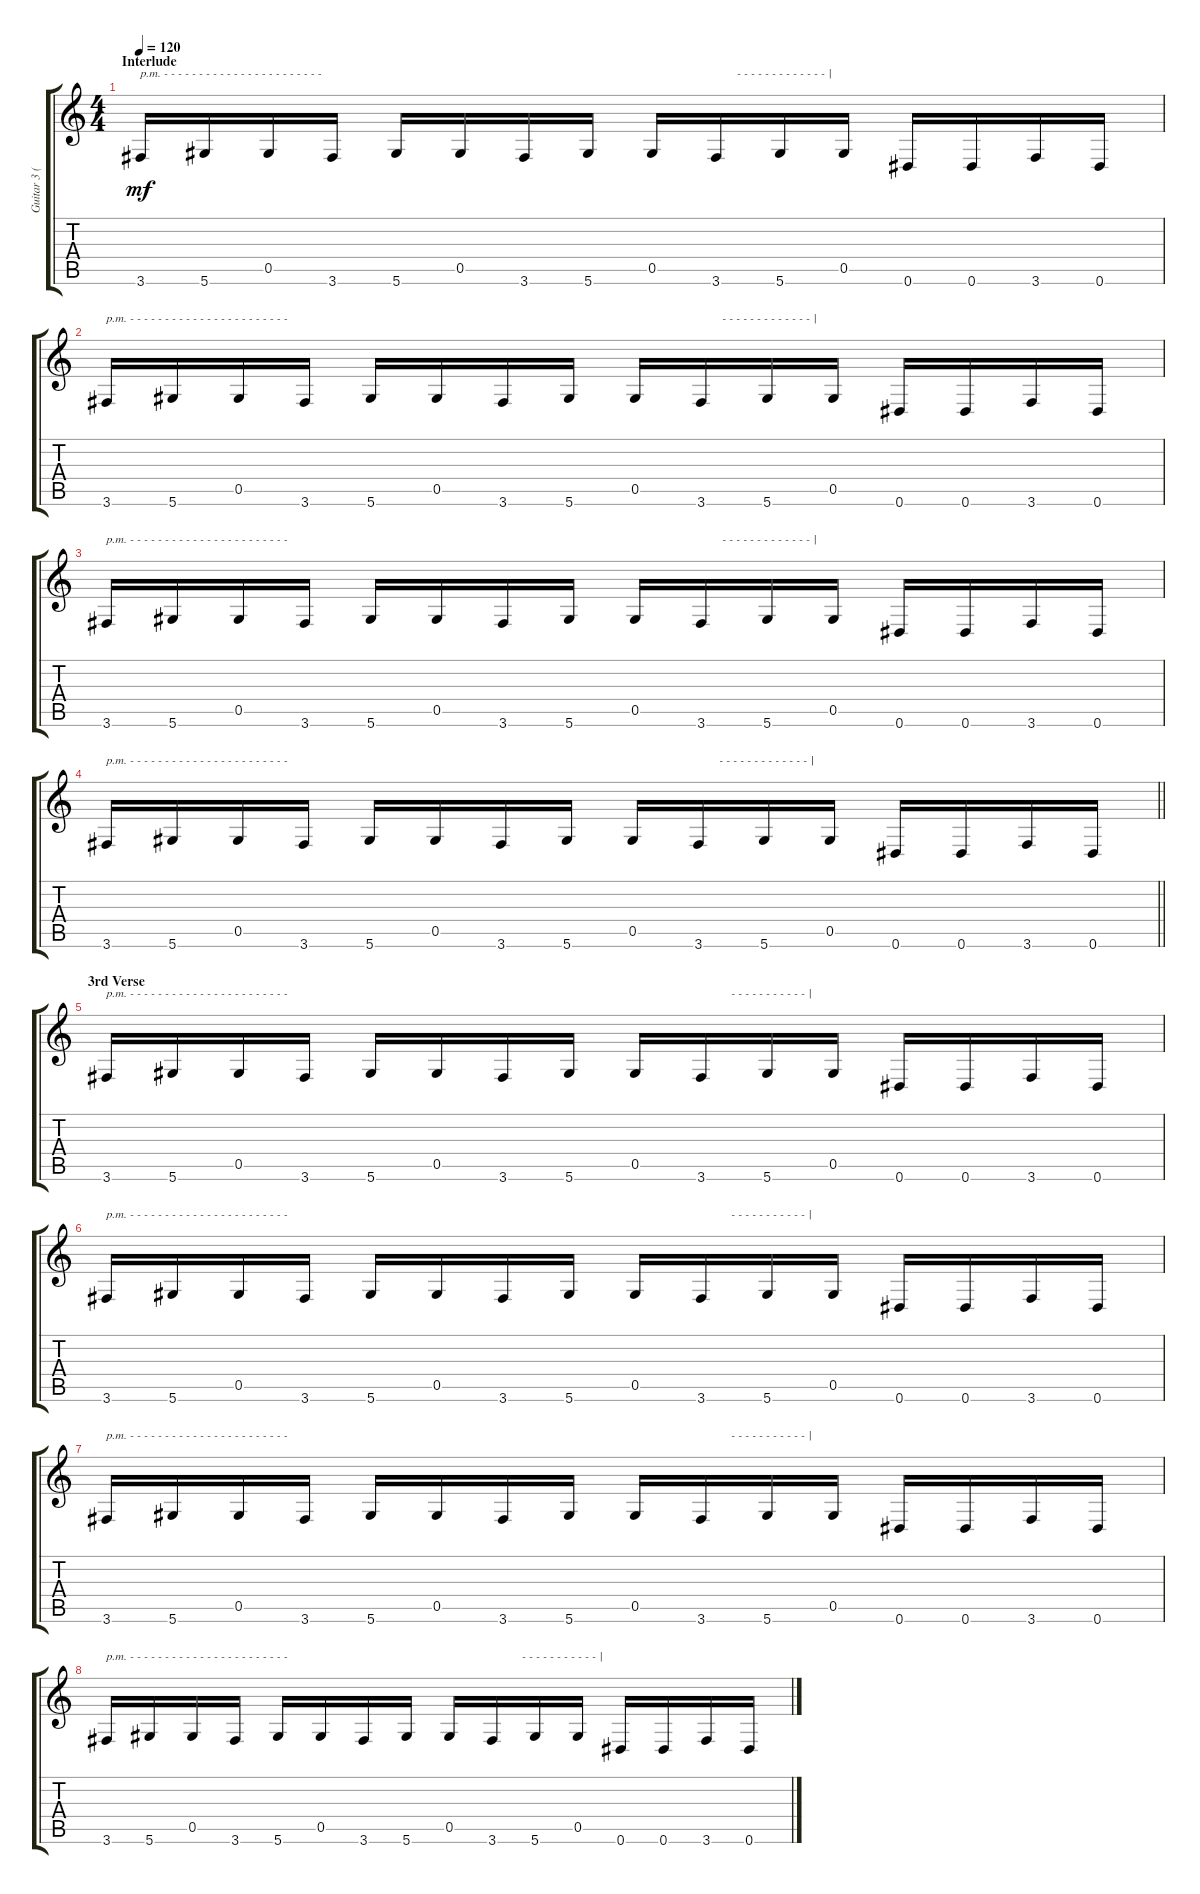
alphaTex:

\track ("Guitar 3 (Izzy)" "Guitar 3 (") {instrument overdrivenguitar}
\staff {score tabs}
\tuning (Eb4 Bb3 Gb3 Db3 Ab2 Eb2) {hide}
\ts (4 4)
\section ("" "Interlude")
\tempo 120
\clef g2
\ks c
3.6.16{txt "p.m. - - - - - - - - - - - - - - - - - - - - - - -" dy mf} 5.6.16 0.5.16 3.6.16 5.6.16 0.5.16 3.6.16 5.6.16 0.5.16 3.6.16{txt "       - - - - - - - - - - - - - |"} 5.6.16 0.5.16 0.6.16 0.6.16 3.6.16 0.6.16 |
3.6.16{txt "p.m. - - - - - - - - - - - - - - - - - - - - - - -"} 5.6.16 0.5.16 3.6.16 5.6.16 0.5.16 3.6.16 5.6.16 0.5.16 3.6.16{txt "       - - - - - - - - - - - - - |"} 5.6.16 0.5.16 0.6.16 0.6.16 3.6.16 0.6.16 |
3.6.16{txt "p.m. - - - - - - - - - - - - - - - - - - - - - - -"} 5.6.16 0.5.16 3.6.16 5.6.16 0.5.16 3.6.16 5.6.16 0.5.16 3.6.16{txt "       - - - - - - - - - - - - - |"} 5.6.16 0.5.16 0.6.16 0.6.16 3.6.16 0.6.16 |
\barLineRight lightlight
3.6.16{txt "p.m. - - - - - - - - - - - - - - - - - - - - - - -"} 5.6.16 0.5.16 3.6.16 5.6.16 0.5.16 3.6.16 5.6.16 0.5.16 3.6.16{txt "       - - - - - - - - - - - - - |"} 5.6.16 0.5.16 0.6.16 0.6.16 3.6.16 0.6.16 |
\section ("" "3rd Verse")
3.6.16{txt "p.m. - - - - - - - - - - - - - - - - - - - - - - -"} 5.6.16 0.5.16 3.6.16 5.6.16 0.5.16 3.6.16 5.6.16 0.5.16 3.6.16{txt "          - - - - - - - - - - - |"} 5.6.16 0.5.16 0.6.16 0.6.16 3.6.16 0.6.16 |
3.6.16{txt "p.m. - - - - - - - - - - - - - - - - - - - - - - -"} 5.6.16 0.5.16 3.6.16 5.6.16 0.5.16 3.6.16 5.6.16 0.5.16 3.6.16{txt "          - - - - - - - - - - - |"} 5.6.16 0.5.16 0.6.16 0.6.16 3.6.16 0.6.16 |
3.6.16{txt "p.m. - - - - - - - - - - - - - - - - - - - - - - -"} 5.6.16 0.5.16 3.6.16 5.6.16 0.5.16 3.6.16 5.6.16 0.5.16 3.6.16{txt "          - - - - - - - - - - - |"} 5.6.16 0.5.16 0.6.16 0.6.16 3.6.16 0.6.16 |
3.6.16{txt "p.m. - - - - - - - - - - - - - - - - - - - - - - -"} 5.6.16 0.5.16 3.6.16 5.6.16 0.5.16 3.6.16 5.6.16 0.5.16 3.6.16{txt "          - - - - - - - - - - - |"} 5.6.16 0.5.16 0.6.16 0.6.16 3.6.16 0.6.16
